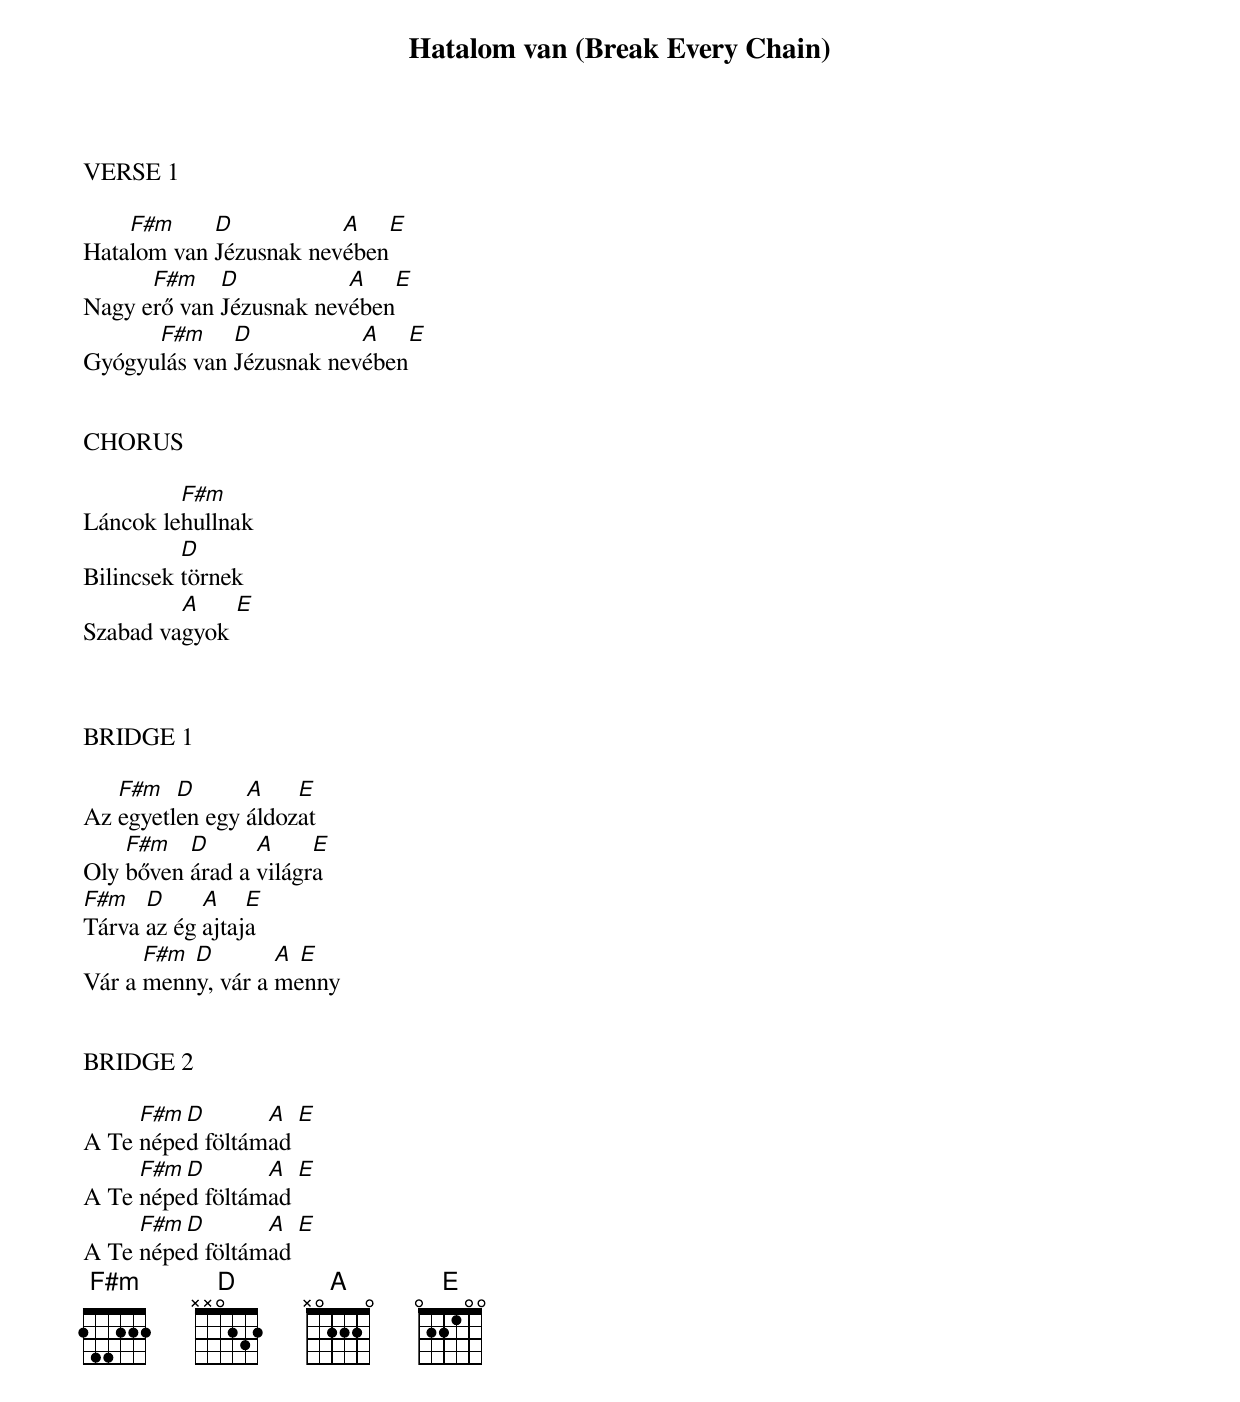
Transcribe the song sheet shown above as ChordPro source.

{title: Hatalom van (Break Every Chain)}
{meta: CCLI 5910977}
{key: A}
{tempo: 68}
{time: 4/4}
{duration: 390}



VERSE 1

Hata[F#m]lom van [D]Jézusnak nev[A]ében[E]
Nagy e[F#m]rő van [D]Jézusnak nev[A]ében[E]
Gyógyu[F#m]lás van [D]Jézusnak nev[A]ében[E]


CHORUS

Láncok le[F#m]hullnak
Bilincsek [D]törnek
Szabad va[A]gyok [E]



BRIDGE 1

Az [F#m]egyetl[D]en egy [A]áldoz[E]at
Oly [F#m]bőven [D]árad a [A]világr[E]a
[F#m]Tárva [D]az ég [A]ajtaj[E]a
Vár a [F#m  D]menny, vár a [A  E]menny


BRIDGE 2

A Te [F#m]népe[D]d föltám[A]ad [E]
A Te [F#m]népe[D]d föltám[A]ad [E]
A Te [F#m]népe[D]d föltám[A]ad [E]
